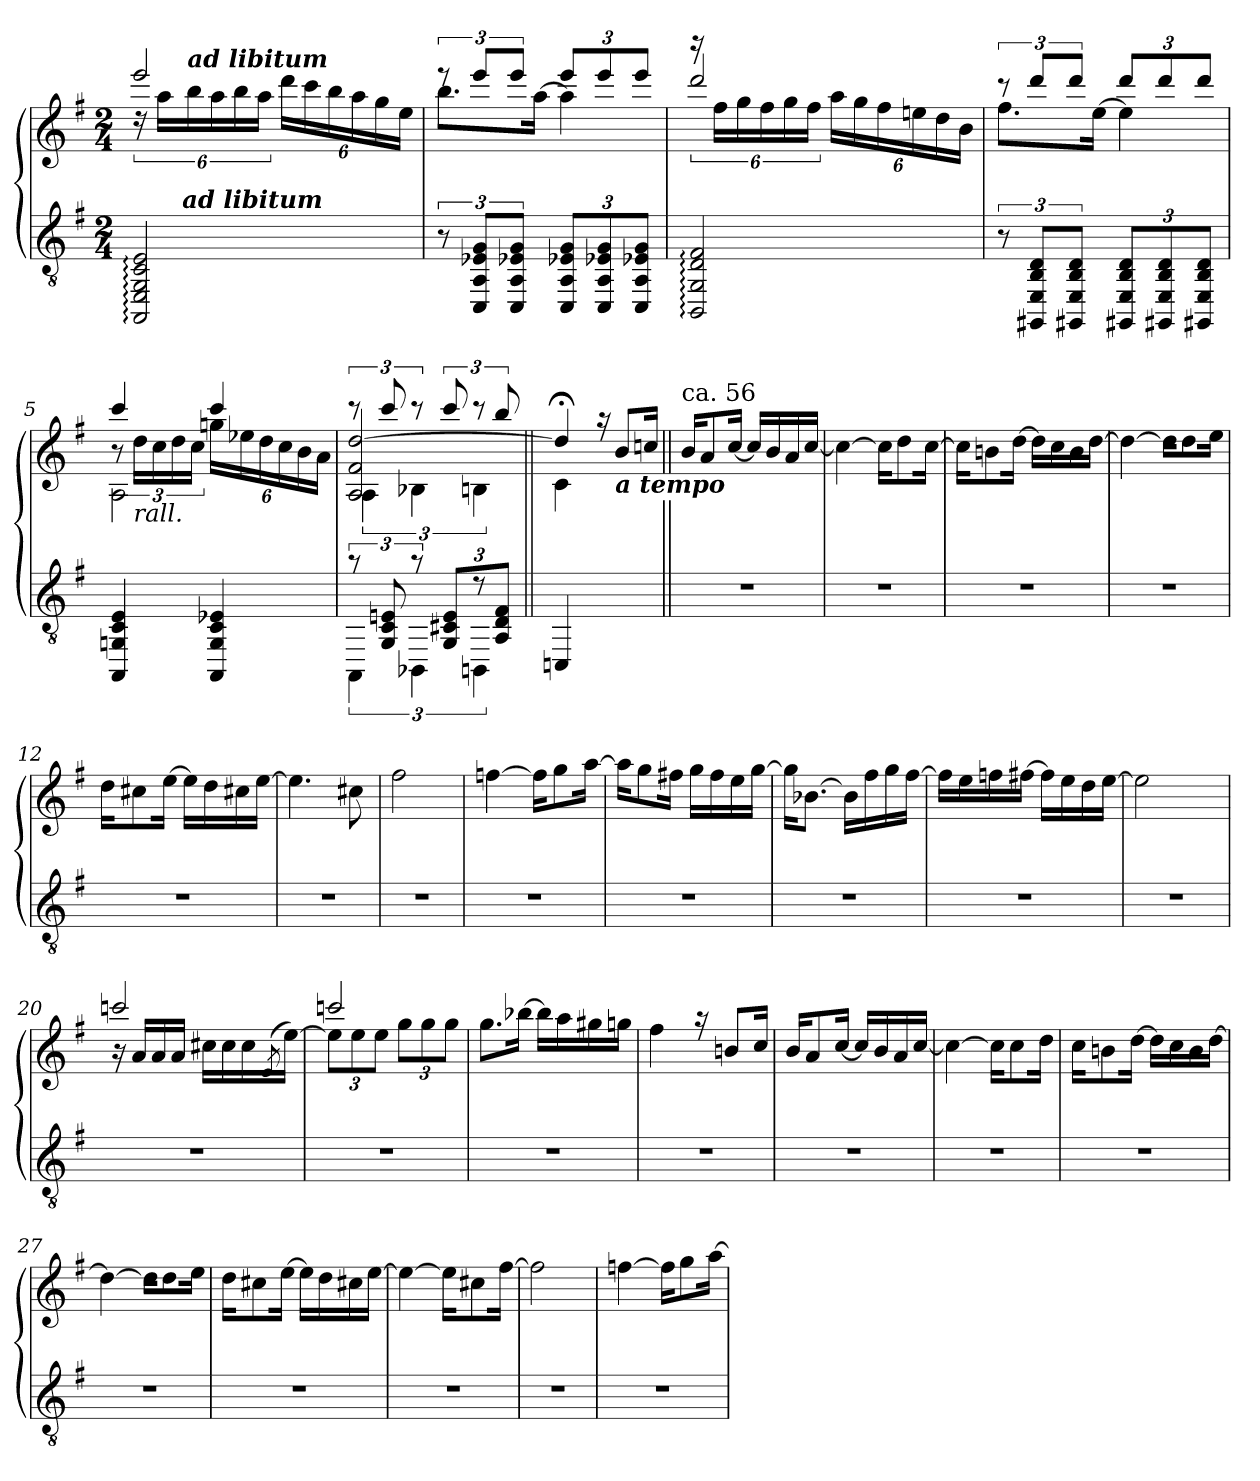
**kern	**kern
*part2	*part1
*staff2	*staff1
*clefGv2	*clefG2
*ITrd-7c-12	*
*k[f#]	*k[f#]
*G:	*G:
*M2/4	*M2/4
=1	=1
*	*^
!	!	!LO:N:head=open
*^	*	*
2AA/: 2E/: 2G/: 2c/: 2e/:	16ryy	24rcc	2eee/
.	.	24aa\LL	.
.	64ryy	.	.
!	!LO:TX:a:Bi:t=ad libitum	!	!
.	4ryy	.	.
!	!	!LO:TX:a:Bi:t=ad libitum	!
.	.	24bb\	.
.	.	24aa\	.
.	.	24bb\	.
.	.	24aa\JJ	.
.	.	24ddd\LL	.
.	.	24ccc\	.
.	8ryy	.	.
.	.	24bb\	.
.	.	24aa\	.
.	.	24gg\	.
.	32.ryy	.	.
.	.	24ee\JJ	.
*v	*v	*	*
=2	=2	=2
12r	8.bb\L	12reee
12C/ 12A/ 12e-X/ 12g/L	.	12eee/L
12C/ 12A/ 12e-X/ 12g/J	.	12eee/J
.	[<16aa\Jk	.
12C/ 12A/ 12e-X/ 12g/L	4aa\]	12eee/L
12C/ 12A/ 12e-X/ 12g/	.	12eee/
12C/ 12A/ 12e-X/ 12g/J	.	12eee/J
=3	=3	=3
!	!	!LO:N:head=open
2BB/: 2G/: 2d/: 2f#/:	24r	2ddd/
.	24ff#\LL	.
.	24gg\	.
.	24ff#\	.
.	24gg\	.
.	24ff#\JJ	.
.	24aa\LL	.
.	24gg\	.
.	24ff#\	.
.	24een\	.
.	24dd\	.
.	24b\JJ	.
!!LO:LB:g=z	!!
=4	=4	=4
12r	8.ff#\L	12rccc
12GG#X/ 12E/ 12B/ 12d/L	.	12ddd/L
12GG#X/ 12E/ 12B/ 12d/J	.	12ddd/J
.	[<16ee\Jk	.
12GG#X/ 12E/ 12B/ 12d/L	4ee\]	12ddd/L
12GG#X/ 12E/ 12B/ 12d/	.	12ddd/
12GG#X/ 12E/ 12B/ 12d/J	.	12ddd/J
=5	=5	=5
*	*	*^
4AA/ 4Gn/ 4c/ 4e/	12r	2A\	4ccc/
!	!LO:TX:b:i:t=rall.	!	!
.	24dd\LL	.	.
.	24cc\	.	.
.	24dd\	.	.
.	24cc\JJ	.	.
4AA/ 4G/ 4c/ 4e-X/	24ggn\LL	.	4ccc/
.	24ee-X\	.	.
.	24dd\	.	.
.	24cc\	.	.
.	24b\	.	.
.	24a\JJ	.	.
=6	=6	=6	=6
*^	*	*	*
12ra	6AA\	2A/ 2f#/ [>2dd/	6A!\	12rbb
12G/ 12c/ 12en/	.	.	.	12ccc/
12ra	6BB-X\	.	6B-X!\	12rbb
12G/ 12c#X/ 12e/L	.	.	.	12ccc/
12r	6BBn\	.	6Bn!\	12rbb
12A/ 12d/ 12f#/J	.	.	.	12bb/
*v	*v	*	*	*
!!LO:LB:g=z	!!	!!
=7||	=7||	=7||	=7||
4Cn/	4dd;</]	4c!\	2ryy
4ryy	16raa	4ryy	.
!	!LO:TX:b:Bi:t=a tempo	!	!
.	8b/L	.	.
.	16ccn/Jk	.	.
*	*	*v	*v
=8||	=8||	=8||
!	!LO:TX:a:t=ca. 56	!
2r	16b/KL	4ryy
.	8a/	.
.	[>16cc/Jk	.
.	16cc/LL]	4ryy
.	16b/	.
.	16a/	.
.	[>16cc/JJ	.
=9	=9	=9
2r	4cc\_	4ryy
.	16cc\KL]	4ryy
.	8dd\	.
.	[<16cc\Jk	.
=10	=10	=10
2r	16cc\KL]	2ryy
.	8bn\	.
.	[<16dd\Jk	.
.	16dd\LL]	.
.	16cc\	.
.	16b\	.
.	[<16dd\JJ	.
!!LO:LB:g=z	!!
=11	=11	=11
2r	4dd\_	2ryy
.	16dd\KL]	.
.	8dd\	.
.	16ee\Jk	.
=12	=12	=12
2r	16dd\KL	2ryy
.	8cc#X\	.
.	[<16ee\Jk	.
.	16ee\LL]	.
.	16dd\	.
.	16cc#X\	.
.	[<16ee\JJ	.
=13	=13	=13
2r	4.ee\]	2ryy
.	8cc#X\	.
=14	=14	=14
2r	2ff#\	2ryy
=15	=15	=15
2r	[<4ffn\	4ryy
.	16ff\KL]	4ryy
.	8gg\	.
.	[<16aa\Jk	.
!!LO:LB:g=z	!!
=16	=16	=16
2r	16aa\KL]	2ryy
.	8gg\	.
.	16ff#X\Jk	.
.	16gg\LL	.
.	16ff#\	.
.	16ee\	.
.	[<16gg\JJ	.
=17	=17	=17
2r	16gg\KL]	4ryy
.	[<8.b-X\J	.
.	16b-\LL]	4ryy
.	16ff#\	.
.	16gg\	.
.	[<16ff#\JJ	.
=18	=18	=18
2r	16ff#\LL]	2ryy
.	16ee\	.
.	16ffn\	.
.	[<16ff#X\JJ	.
.	16ff#\LL]	.
.	16ee\	.
.	16dd\	.
.	[<16ee\JJ	.
=19	=19	=19
2r	2ee\]	4ryy
.	.	4ryy
!!LO:LB:g=z
=20	=20	=20
*	*	*^
!	!	!	!LO:N:head=open
2r	16r	2ryy	2cccn!/
.	16a/LL	.	.
.	16a/	.	.
.	16a/JJ	.	.
.	16cc#X\LL	.	.
.	16cc#\	.	.
.	16cc#\	.	.
.	(>8qe/	.	.
.	[>16ee\JJ)	.	.
=21	=21	=21	=21
!	!	!	!LO:N:head=open
2r	12ee\L]	2ryy	2cccn!/
.	12ee\	.	.
.	12ee\J	.	.
.	12gg\L	.	.
.	12gg\	.	.
.	12gg\J	.	.
*	*	*v	*v
=22	=22	=22
2r	8.gg\L	2ryy
.	[<16bb-X\Jk	.
.	16bb-\LL]	.
.	16aa\	.
.	16gg#X\	.
.	16ggn\JJ	.
=23	=23	=23
2r	4ff#\	4ryy
.	16raa	4ryy
.	8bn/L	.
.	16cc/Jk	.
!!LO:LB:g=z	!!
=24	=24	=24
2r	16b/KL	4ryy
.	8a/	.
.	[>16cc/Jk	.
.	16cc/LL]	4ryy
.	16b/	.
.	16a/	.
.	[>16cc/JJ	.
=25	=25	=25
2r	4cc\_	4ryy
.	16cc\KL]	4ryy
.	8cc\	.
.	16dd\Jk	.
=26	=26	=26
2r	16cc\KL	2ryy
.	8bn\	.
.	[<16dd\Jk	.
.	16dd\LL]	.
.	16cc\	.
.	16b\	.
.	[<16dd\JJ	.
=27	=27	=27
2r	4dd\_	2ryy
.	16dd\KL]	.
.	8dd\	.
.	16ee\Jk	.
!!LO:LB:g=z	!!
=28	=28	=28
2r	16dd\KL	2ryy
.	8cc#X\	.
.	[<16ee\Jk	.
.	16ee\LL]	.
.	16dd\	.
.	16cc#X\	.
.	[<16ee\JJ	.
=29	=29	=29
2r	4ee\_	2ryy
.	16ee\KL]	.
.	8cc#X\	.
.	[<16ff#\Jk	.
=30	=30	=30
2r	2ff#\]	2ryy
=31	=31	=31
2r	[<4ffn\	4ryy
.	16ff\KL]	4ryy
.	8gg\	.
.	[<16aa\Jk	.
*	*v	*v
=	=
*-	*-
